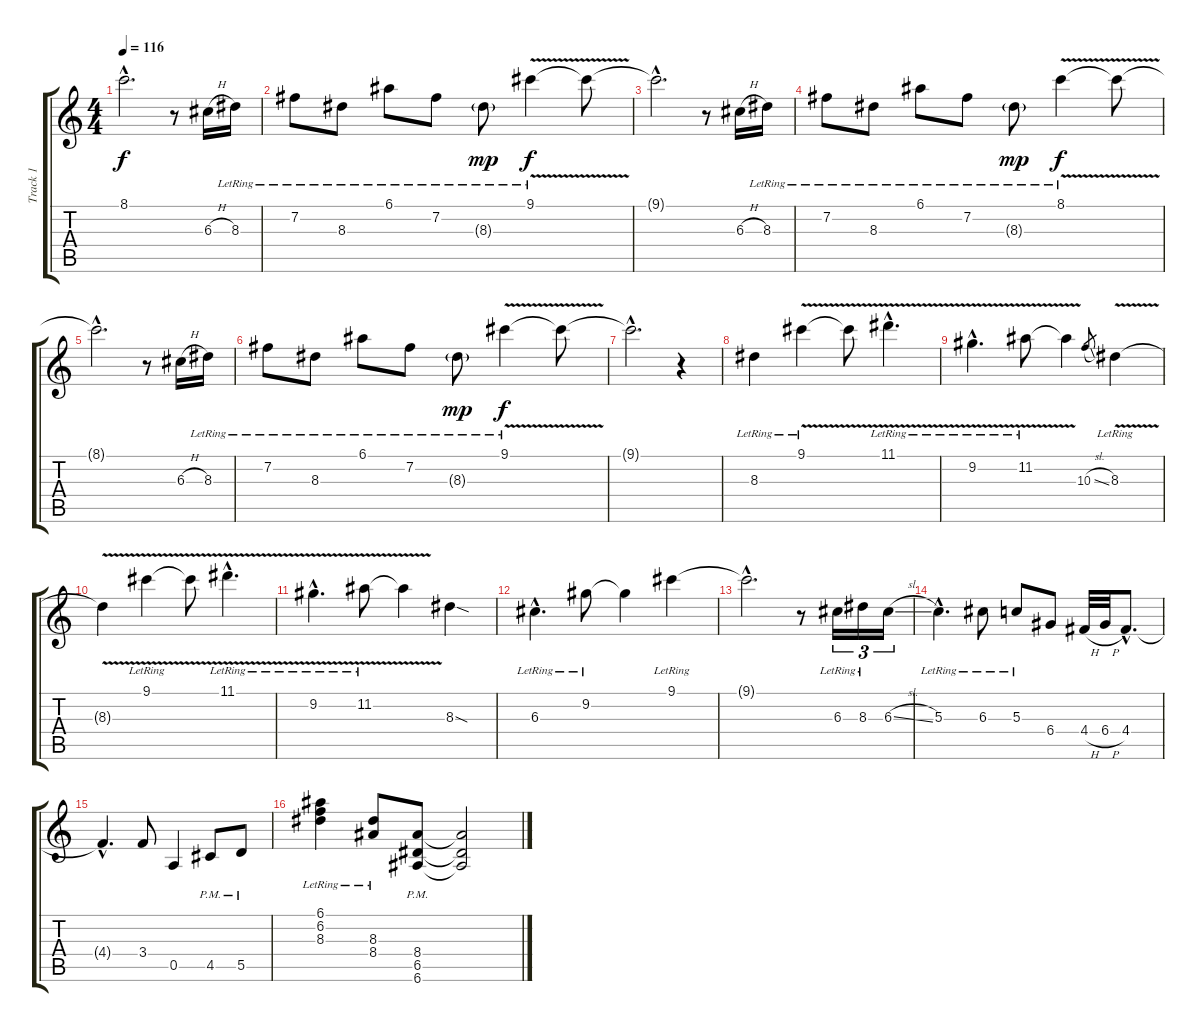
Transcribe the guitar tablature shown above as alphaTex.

\track ("Track 1" "Track 1") {instrument electricguitarclean}
\staff {score tabs}
\tuning (E4 B3 G3 D3 A2 E2) {hide}
\ts (4 4)
\tempo 116
\clef g2
\ks c
8.1{hac t}.2{d dy f} r.8 6.3{h}.16 8.3{lr}.16 |
7.2{lr}.8 8.3{lr}.8 6.1{lr}.8 7.2{lr}.8 8.3{g lr}.8{dy mp} 9.1{v lr}.4{dy f} 9.1{t}.8 |
9.1{hac t}.2{d} r.8 6.3{h}.16 8.3{lr}.16 |
7.2{lr}.8 8.3{lr}.8 6.1{lr}.8 7.2{lr}.8 8.3{g lr}.8{dy mp} 8.1{v lr}.4{dy f} 8.1{t}.8 |
8.1{hac t}.2{d} r.8 6.3{h}.16 8.3{lr}.16 |
7.2{lr}.8 8.3{lr}.8 6.1{lr}.8 7.2{lr}.8 8.3{g lr}.8{dy mp} 9.1{v lr}.4{dy f} 9.1{t}.8 |
9.1{hac t}.2{d} r.4 |
8.3{lr}.4 9.1{v lr}.4 9.1{t}.8 11.1{v hac lr}.4{d} |
9.2{v hac lr}.4{d} 11.2{v lr}.8 11.2{t}.4 10.3{sl}.8{gr} 8.3{v lr}.4 |
8.3{t}.4 9.1{v lr}.4 9.1{t}.8 11.1{v hac lr}.4{d} |
9.2{v hac lr}.4{d} 11.2{v lr}.8 11.2{t}.4 8.3{sod}.4 |
6.3{hac lr}.4{d} 9.2{lr}.8 9.2{t}.4 9.1{lr}.4 |
9.1{hac t}.2{d} r.8 6.3{lr}.16{tu (3 2)} 8.3{lr}.16{tu (3 2)} 6.3{sl}.16{tu (3 2)} |
5.3{hac lr}.4{d} 6.3{lr}.8 5.3{lr}.8 6.4.8 4.4{h}.32 6.4{h}.32 4.4{hac}.8{d} |
4.4{hac t}.4{d} 3.4.8 0.5.4 4.5{pm}.8 5.5{pm}.8 |
(6.1{lr} 6.2{lr} 8.3{lr}).4 (8.3{lr} 8.4).8 (8.4 6.5{pm} 6.6{pm}).8 (8.4{t} 6.5{t} 6.6{t}).2
